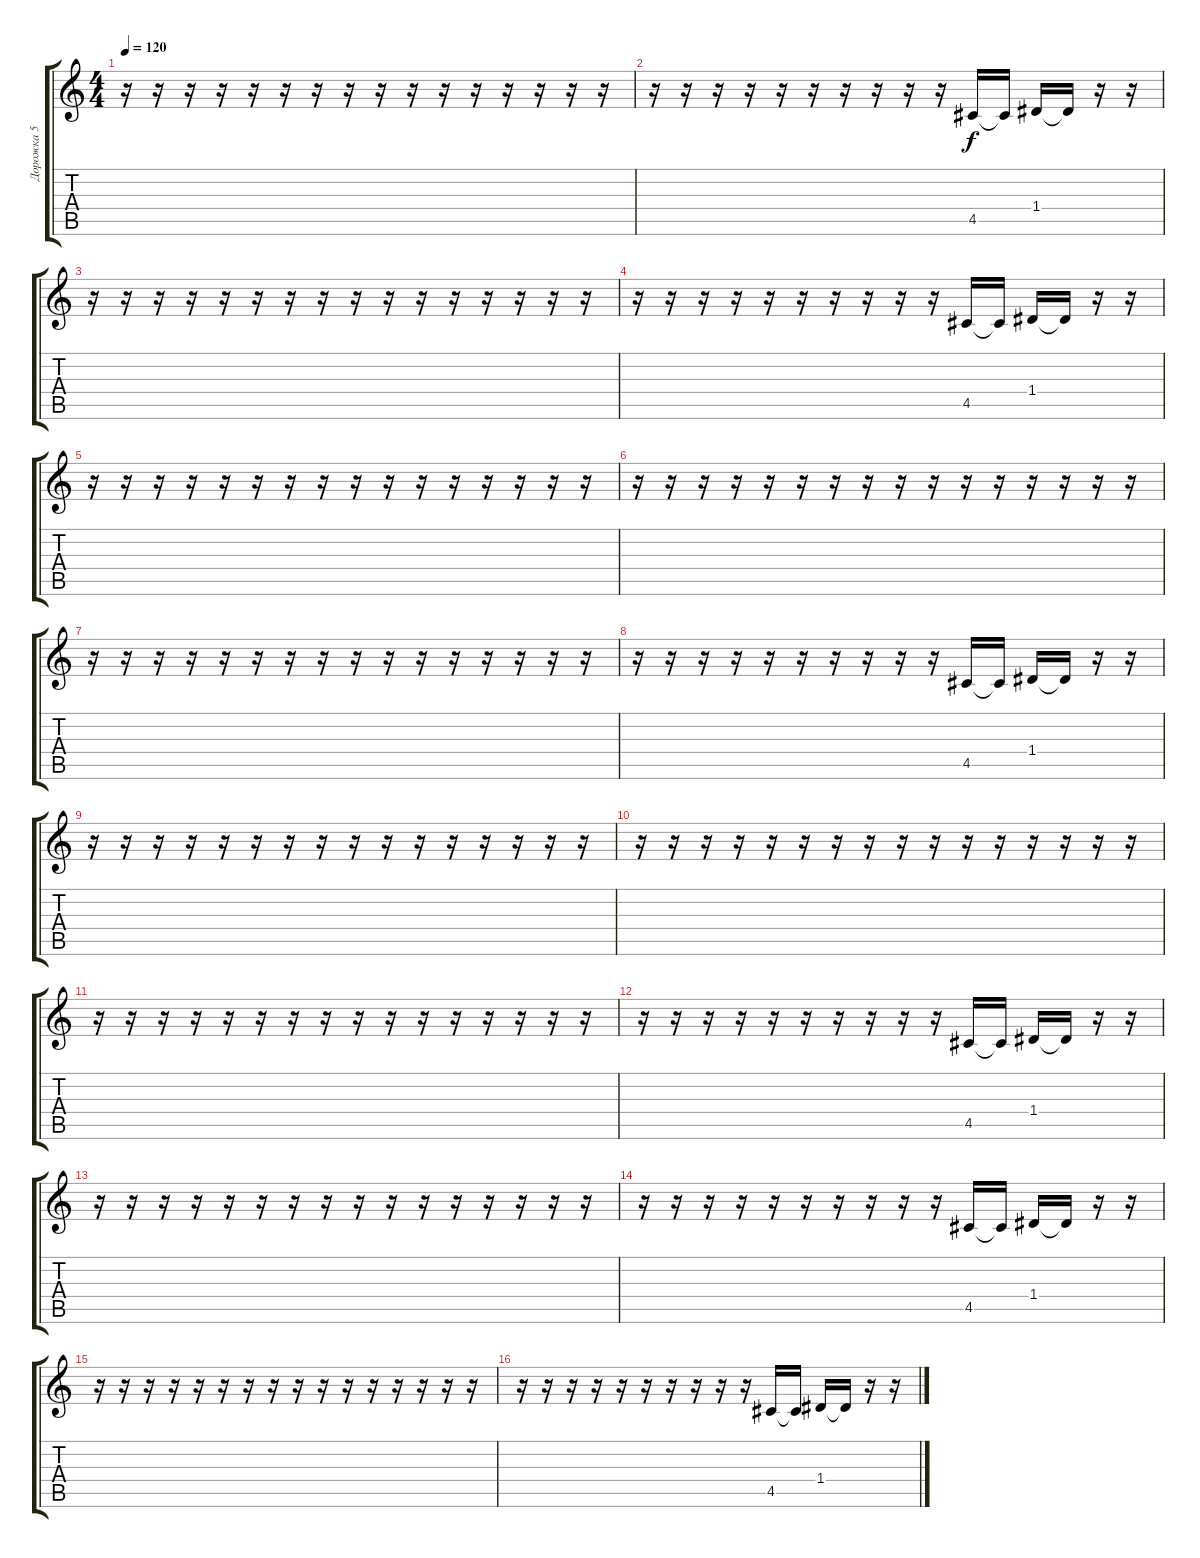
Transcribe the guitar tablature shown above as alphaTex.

\track ("Дорожка 5" "Дорожка 5") {instrument electricguitarclean}
\staff {score tabs}
\tuning (E4 B3 G3 D3 A2 E2) {hide}
\ts (4 4)
\tempo 120
\clef g2
\ks c
r.16{dy f} r.16 r.16 r.16 r.16 r.16 r.16 r.16 r.16 r.16 r.16 r.16 r.16 r.16 r.16 r.16 |
r.16 r.16 r.16 r.16 r.16 r.16 r.16 r.16 r.16 r.16 4.5.16 4.5{t}.16 1.4.16 1.4{t}.16 r.16 r.16 |
r.16 r.16 r.16 r.16 r.16 r.16 r.16 r.16 r.16 r.16 r.16 r.16 r.16 r.16 r.16 r.16 |
r.16 r.16 r.16 r.16 r.16 r.16 r.16 r.16 r.16 r.16 4.5.16 4.5{t}.16 1.4.16 1.4{t}.16 r.16 r.16 |
r.16 r.16 r.16 r.16 r.16 r.16 r.16 r.16 r.16 r.16 r.16 r.16 r.16 r.16 r.16 r.16 |
r.16 r.16 r.16 r.16 r.16 r.16 r.16 r.16 r.16 r.16 r.16 r.16 r.16 r.16 r.16 r.16 |
r.16 r.16 r.16 r.16 r.16 r.16 r.16 r.16 r.16 r.16 r.16 r.16 r.16 r.16 r.16 r.16 |
r.16 r.16 r.16 r.16 r.16 r.16 r.16 r.16 r.16 r.16 4.5.16 4.5{t}.16 1.4.16 1.4{t}.16 r.16 r.16 |
r.16 r.16 r.16 r.16 r.16 r.16 r.16 r.16 r.16 r.16 r.16 r.16 r.16 r.16 r.16 r.16 |
r.16 r.16 r.16 r.16 r.16 r.16 r.16 r.16 r.16 r.16 r.16 r.16 r.16 r.16 r.16 r.16 |
r.16 r.16 r.16 r.16 r.16 r.16 r.16 r.16 r.16 r.16 r.16 r.16 r.16 r.16 r.16 r.16 |
r.16 r.16 r.16 r.16 r.16 r.16 r.16 r.16 r.16 r.16 4.5.16 4.5{t}.16 1.4.16 1.4{t}.16 r.16 r.16 |
r.16 r.16 r.16 r.16 r.16 r.16 r.16 r.16 r.16 r.16 r.16 r.16 r.16 r.16 r.16 r.16 |
r.16 r.16 r.16 r.16 r.16 r.16 r.16 r.16 r.16 r.16 4.5.16 4.5{t}.16 1.4.16 1.4{t}.16 r.16 r.16 |
r.16 r.16 r.16 r.16 r.16 r.16 r.16 r.16 r.16 r.16 r.16 r.16 r.16 r.16 r.16 r.16 |
r.16 r.16 r.16 r.16 r.16 r.16 r.16 r.16 r.16 r.16 4.5.16 4.5{t}.16 1.4.16 1.4{t}.16 r.16 r.16
